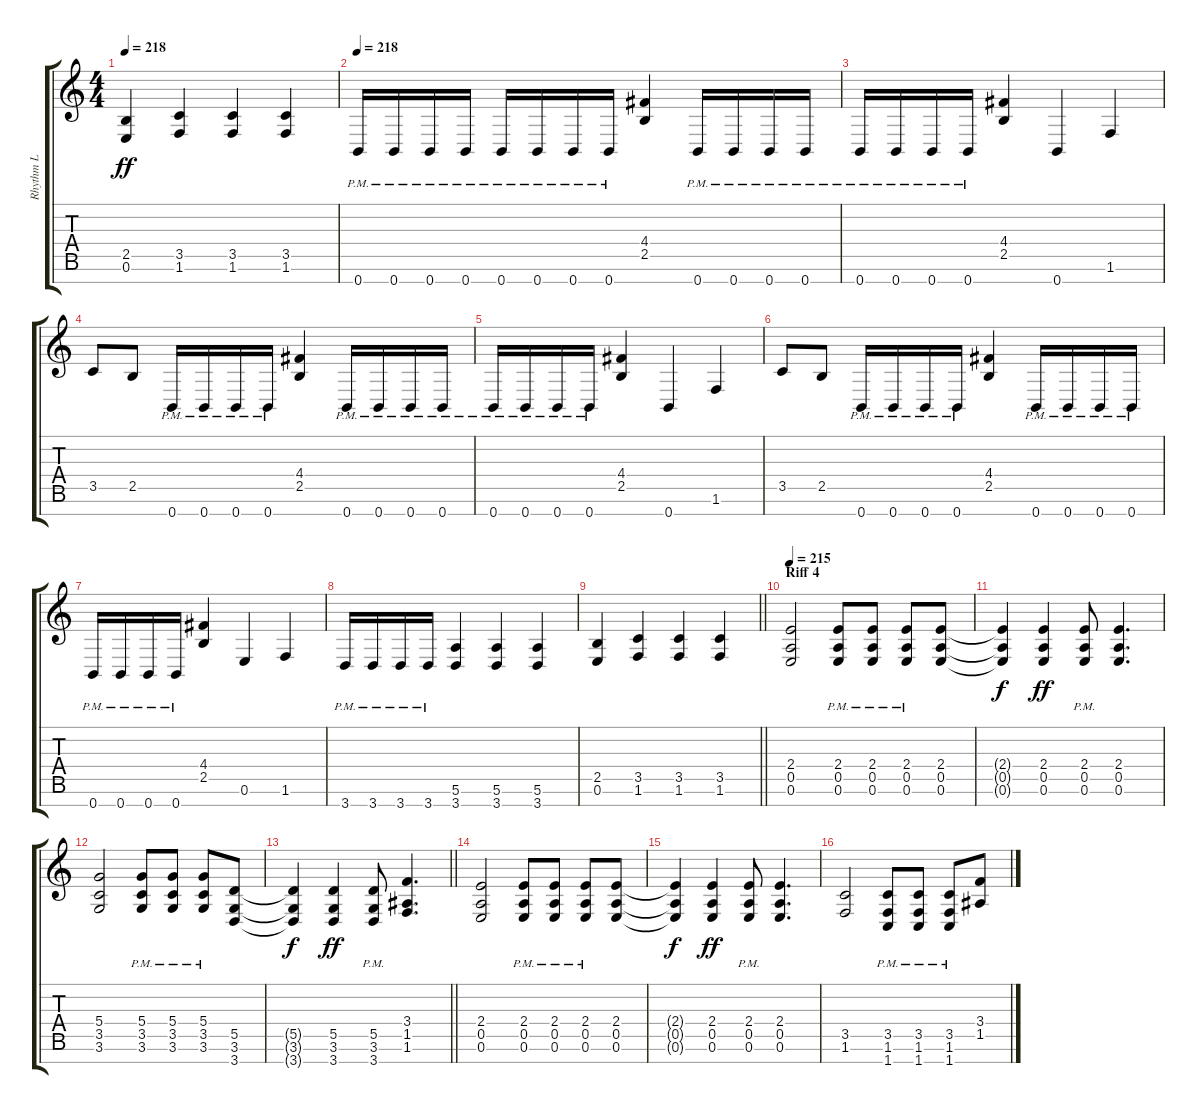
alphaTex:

\track ("Rhythm L" "Rhythm L") {instrument distortionguitar}
\staff {score tabs}
\tuning (E4 B3 G3 D3 A2 E2 B1) {hide}
\ts (4 4)
\tempo 218
\clef g2
\ks c
(2.5 0.6).4{dy ff} (3.5 1.6).4 (3.5 1.6).4 (3.5 1.6).4 |
\tempo 218
0.7{pm}.16 0.7{pm}.16 0.7{pm}.16 0.7{pm}.16 0.7{pm}.16 0.7{pm}.16 0.7{pm}.16 0.7{pm}.16 (4.4 2.5).4 0.7{pm}.16 0.7{pm}.16 0.7{pm}.16 0.7{pm}.16 |
0.7{pm}.16 0.7{pm}.16 0.7{pm}.16 0.7{pm}.16 (4.4 2.5).4 0.7.4 1.6.4 |
3.5.8 2.5.8 0.7{pm}.16 0.7{pm}.16 0.7{pm}.16 0.7{pm}.16 (4.4 2.5).4 0.7{pm}.16 0.7{pm}.16 0.7{pm}.16 0.7{pm}.16 |
0.7{pm}.16 0.7{pm}.16 0.7{pm}.16 0.7{pm}.16 (4.4 2.5).4 0.7.4 1.6.4 |
3.5.8 2.5.8 0.7{pm}.16 0.7{pm}.16 0.7{pm}.16 0.7{pm}.16 (4.4 2.5).4 0.7{pm}.16 0.7{pm}.16 0.7{pm}.16 0.7{pm}.16 |
0.7{pm}.16 0.7{pm}.16 0.7{pm}.16 0.7{pm}.16 (4.4 2.5).4 0.6.4 1.6.4 |
3.7{pm}.16 3.7{pm}.16 3.7{pm}.16 3.7{pm}.16 (5.6 3.7).4 (5.6 3.7).4 (5.6 3.7).4 |
\barLineRight lightlight
(2.5 0.6).4 (3.5 1.6).4 (3.5 1.6).4 (3.5 1.6).4 |
\section ("" "Riff 4")
\tempo 215
(2.4 0.5 0.6).2 (2.4{pm} 0.5{pm} 0.6{pm}).8 (2.4{pm} 0.5{pm} 0.6{pm}).8 (2.4{pm} 0.5{pm} 0.6{pm}).8 (2.4 0.5 0.6).8 |
(2.4{t} 0.5{t} 0.6{t}).4{dy f} (2.4 0.5 0.6).4{dy ff} (2.4{pm} 0.5{pm} 0.6{pm}).8 (2.4 0.5 0.6).4{d} |
(5.4 3.5 3.6).2 (5.4{pm} 3.5{pm} 3.6{pm}).8 (5.4{pm} 3.5{pm} 3.6{pm}).8 (5.4{pm} 3.5{pm} 3.6{pm}).8 (5.5 3.6 3.7).8 |
\barLineRight lightlight
(5.5{t} 3.6{t} 3.7{t}).4{dy f} (5.5 3.6 3.7).4{dy ff} (5.5{pm} 3.6{pm} 3.7{pm}).8 (3.4 1.5 1.6).4{d} |
(2.4 0.5 0.6).2 (2.4{pm} 0.5{pm} 0.6{pm}).8 (2.4{pm} 0.5{pm} 0.6{pm}).8 (2.4{pm} 0.5{pm} 0.6{pm}).8 (2.4 0.5 0.6).8 |
(2.4{t} 0.5{t} 0.6{t}).4{dy f} (2.4 0.5 0.6).4{dy ff} (2.4{pm} 0.5{pm} 0.6{pm}).8 (2.4 0.5 0.6).4{d} |
(3.5 1.6).2 (3.5{pm} 1.6{pm} 1.7{pm}).8 (3.5{pm} 1.6{pm} 1.7{pm}).8 (3.5{pm} 1.6{pm} 1.7{pm}).8 (3.4 1.5).8
